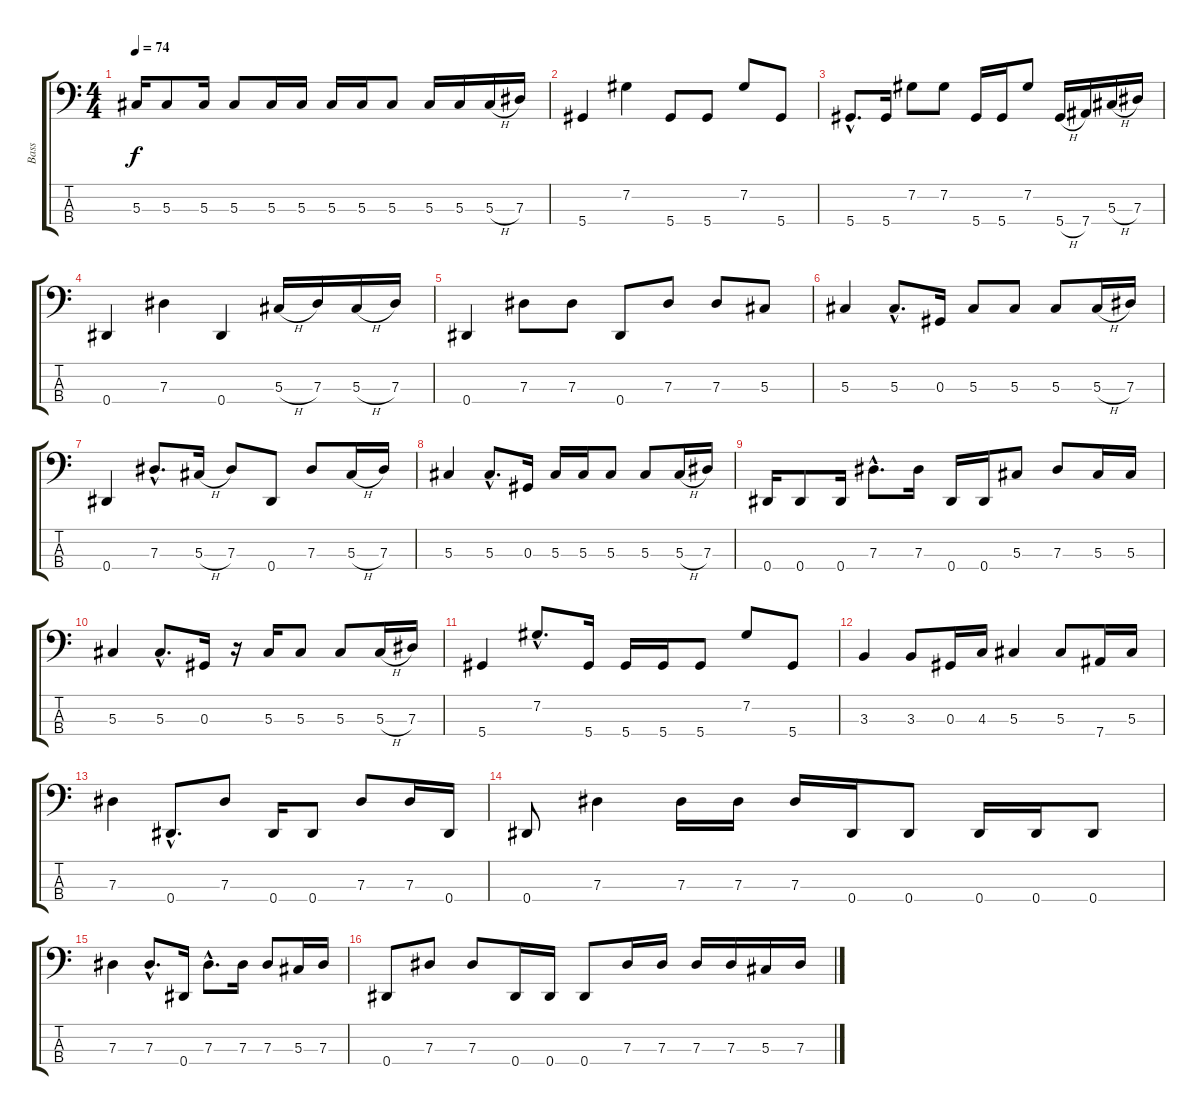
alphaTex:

\track ("Bass" "Bass") {instrument electricbasspick}
\staff {score tabs}
\tuning (Gb2 Db2 Ab1 Eb1) {hide}
\ts (4 4)
\tempo 74
\clef f4
\ks c
5.3.16{dy f} 5.3.8 5.3.16 5.3.8 5.3.16 5.3.16 5.3.16 5.3.16 5.3.8 5.3.16 5.3.16 5.3{h}.16 7.3.16 |
5.4.4 7.2.4 5.4.8 5.4.8 7.2.8 5.4.8 |
5.4{hac}.8{d} 5.4.16 7.2.8 7.2.8 5.4.16 5.4.16 7.2.8 5.4{h}.16 7.4.16 5.3{h}.16 7.3.16 |
0.4.4 7.3.4 0.4.4 5.3{h}.16 7.3.16 5.3{h}.16 7.3.16 |
0.4.4 7.3.8 7.3.8 0.4.8 7.3.8 7.3.8 5.3.8 |
5.3.4 5.3{hac}.8{d} 0.3.16 5.3.8 5.3.8 5.3.8 5.3{h}.16 7.3.16 |
0.4.4 7.3{hac}.8{d} 5.3{h}.16 7.3.8 0.4.8 7.3.8 5.3{h}.16 7.3.16 |
5.3.4 5.3{hac}.8{d} 0.3.16 5.3.16 5.3.16 5.3.8 5.3.8 5.3{h}.16 7.3.16 |
0.4.16 0.4.8 0.4.16 7.3{hac}.8{d} 7.3.16 0.4.16 0.4.16 5.3.8 7.3.8 5.3.16 5.3.16 |
5.3.4 5.3{hac}.8{d} 0.3.16 r.16 5.3.16 5.3.8 5.3.8 5.3{h}.16 7.3.16 |
5.4.4 7.2{hac}.8{d} 5.4.16 5.4.16 5.4.16 5.4.8 7.2.8 5.4.8 |
3.3.4 3.3.8 0.3.16 4.3.16 5.3.4 5.3.8 7.4.16 5.3.16 |
7.3.4 0.4{hac}.8{d} 7.3.8 0.4.16 0.4.8 7.3.8 7.3.16 0.4.16 |
0.4.8 7.3.4 7.3.16 7.3.16 7.3.16 0.4.16 0.4.8 0.4.16 0.4.16 0.4.8 |
7.3.4 7.3{hac}.8{d} 0.4.16 7.3{hac}.8{d} 7.3.16 7.3.8 5.3.16 7.3.16 |
0.4.8 7.3.8 7.3.8 0.4.16 0.4.16 0.4.8 7.3.16 7.3.16 7.3.16 7.3.16 5.3.16 7.3.16
